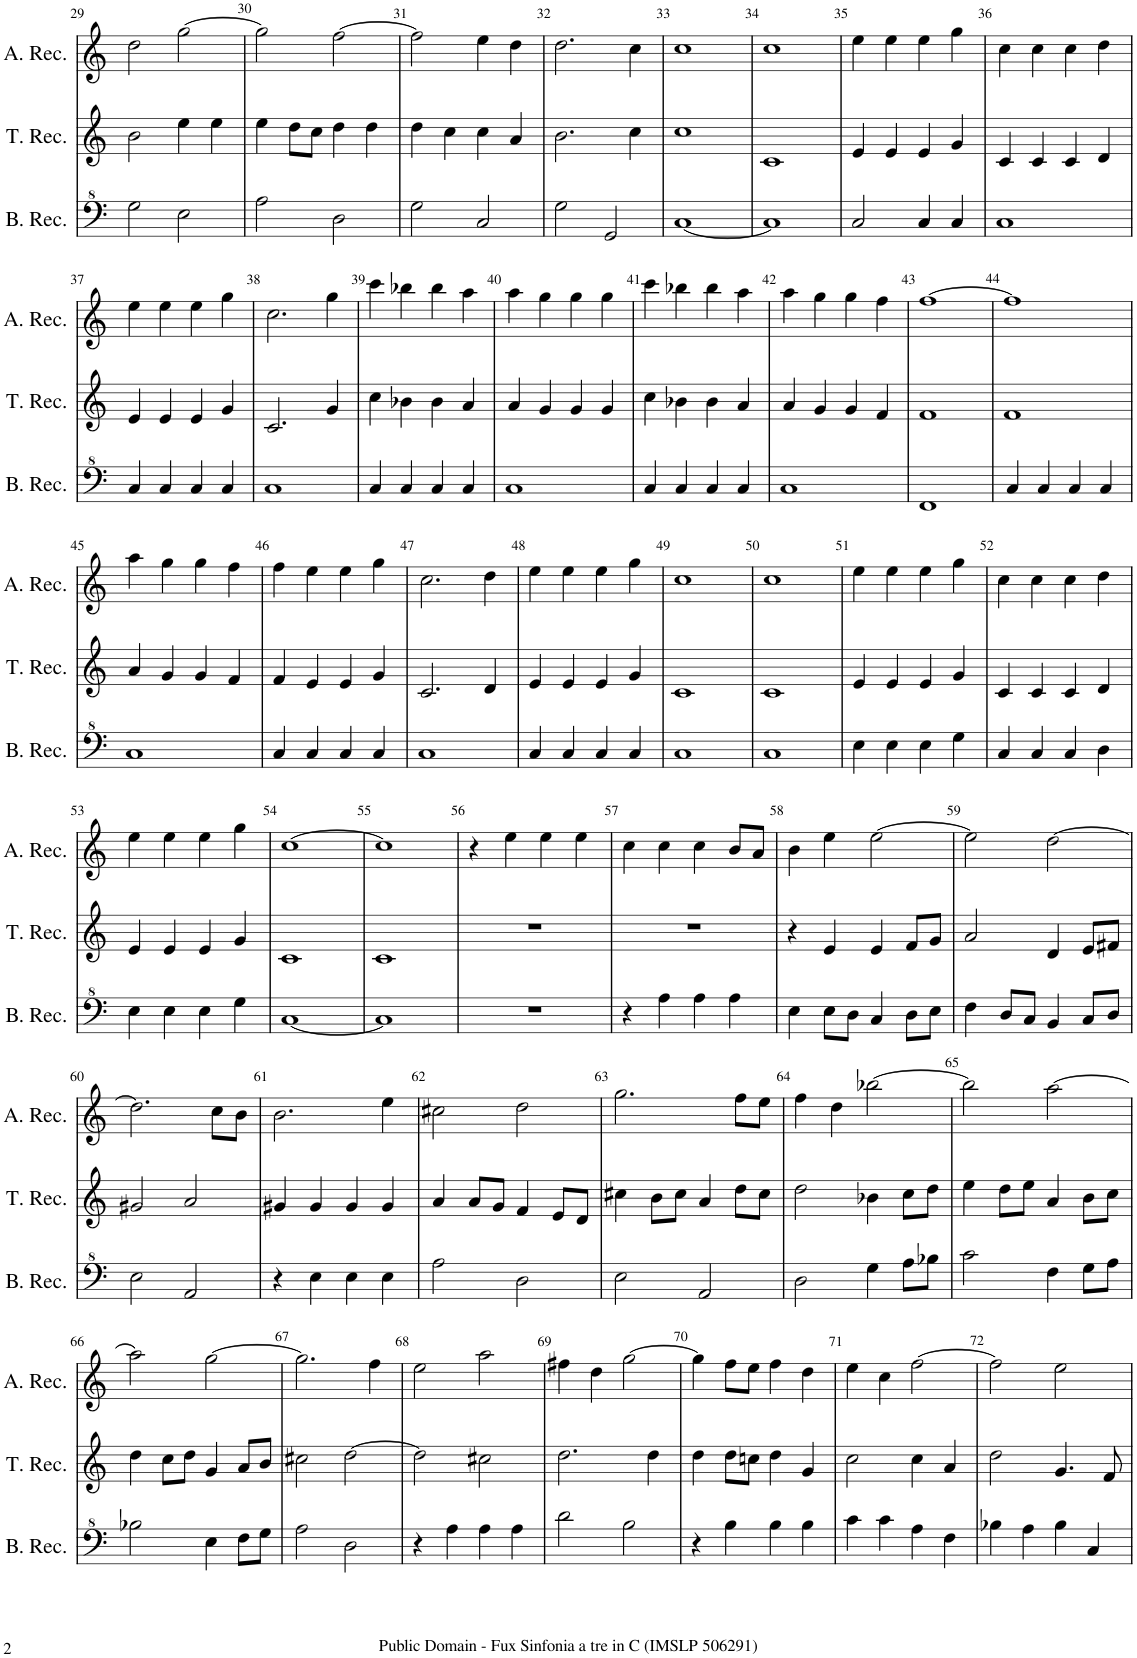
**kern	**kern	**kern
*part3	*part2	*part1
*staff3	*staff2	*staff1
*I"Bass Recorder	*I"Tenor Recorder	*I"Alto Recorder
*I'B. Rec.	*I'T. Rec.	*I'A. Rec.
!!LO:PB:g=z
*clefF^4	*clefG2	*clefG2
*k[]	*k[]	*k[]
*M2/2	*M2/2	*M2/2
*met(c|)	*met(c|)	*met(c|)
=29	=29	=29
2g\	2b\	2dd\
2e\	4ee\	[2gg\
.	4ee\	.
=30	=30	=30
2a\	4ee\	2gg\]
.	8dd\L	.
.	8cc\J	.
2d\	4dd\	[2ff\
.	4dd\	.
=31	=31	=31
2g\	4dd\	2ff\]
.	4cc\	.
2c/	4cc\	4ee\
.	4a/	4dd\
=32	=32	=32
2g\	2.b\	2.dd\
2G/	.	.
.	4cc\	4cc\
=33	=33	=33
[1c	1cc	1cc
=34	=34	=34
1c]	1c	1cc
=35	=35	=35
2c/	4e/	4ee\
.	4e/	4ee\
4c/	4e/	4ee\
4c/	4g/	4gg\
=36	=36	=36
1c	4c/	4cc\
.	4c/	4cc\
.	4c/	4cc\
.	4d/	4dd\
!!LO:LB:g=z
=37	=37	=37
4c/	4e/	4ee\
4c/	4e/	4ee\
4c/	4e/	4ee\
4c/	4g/	4gg\
=38	=38	=38
1c	2.c/	2.cc\
.	4g/	4gg\
=39	=39	=39
4c/	4cc\	4ccc\
4c/	4b-X\	4bb-X\
4c/	4b-\	4bb-\
4c/	4a/	4aa\
=40	=40	=40
1c	4a/	4aa\
.	4g/	4gg\
.	4g/	4gg\
.	4g/	4gg\
=41	=41	=41
4c/	4cc\	4ccc\
4c/	4b-X\	4bb-X\
4c/	4b-\	4bb-\
4c/	4a/	4aa\
=42	=42	=42
1c	4a/	4aa\
.	4g/	4gg\
.	4g/	4gg\
.	4f/	4ff\
=43	=43	=43
1F	1f	[1ff
=44	=44	=44
4c/	1f	1ff]
4c/	.	.
4c/	.	.
4c/	.	.
!!LO:LB:g=z
=45	=45	=45
1c	4a/	4aa\
.	4g/	4gg\
.	4g/	4gg\
.	4f/	4ff\
=46	=46	=46
4c/	4f/	4ff\
4c/	4e/	4ee\
4c/	4e/	4ee\
4c/	4g/	4gg\
=47	=47	=47
1c	2.c/	2.cc\
.	4d/	4dd\
=48	=48	=48
4c/	4e/	4ee\
4c/	4e/	4ee\
4c/	4e/	4ee\
4c/	4g/	4gg\
=49	=49	=49
1c	1c	1cc
=50	=50	=50
1c	1c	1cc
=51	=51	=51
4e\	4e/	4ee\
4e\	4e/	4ee\
4e\	4e/	4ee\
4g\	4g/	4gg\
=52	=52	=52
4c/	4c/	4cc\
4c/	4c/	4cc\
4c/	4c/	4cc\
4d\	4d/	4dd\
!!LO:LB:g=z
=53	=53	=53
4e\	4e/	4ee\
4e\	4e/	4ee\
4e\	4e/	4ee\
4g\	4g/	4gg\
=54	=54	=54
[1c	1c	[1cc
=55	=55	=55
1c]	1c	1cc]
=56	=56	=56
1r	1r	4r
.	.	4ee\
.	.	4ee\
.	.	4ee\
=57	=57	=57
4r	1r	4cc\
4a\	.	4cc\
4a\	.	4cc\
4a\	.	8b/L
.	.	8a/J
=58	=58	=58
4e\	4r	4b\
8e\L	4e/	4ee\
8d\J	.	.
4c/	4e/	[2ee\
8d\L	8f/L	.
8e\J	8g/J	.
=59	=59	=59
4f\	2a/	2ee\]
8d/L	.	.
8c/J	.	.
4B/	4d/	[2dd\
8c/L	8e/L	.
8d/J	8f#X/J	.
!!LO:LB:g=z
=60	=60	=60
2e\	2g#X/	2.dd\]
2A/	2a/	.
.	.	8cc\L
.	.	8b\J
=61	=61	=61
4r	4g#X/	2.b\
4e\	4g#/	.
4e\	4g#/	.
4e\	4g#/	4ee\
=62	=62	=62
2a\	4a/	2cc#X\
.	8a/L	.
.	8g/J	.
2d\	4f/	2dd\
.	8e/L	.
.	8d/J	.
=63	=63	=63
2e\	4cc#X\	2.gg\
.	8b\L	.
.	8cc#\J	.
2A/	4a/	.
.	8dd\L	8ff\L
.	8cc#\J	8ee\J
=64	=64	=64
2d\	2dd\	4ff\
.	.	4dd\
4g\	4b-X\	[2bb-X\
8a\L	8cc\L	.
8b-X\J	8dd\J	.
=65	=65	=65
2cc\	4ee\	2bb-\]
.	8dd\L	.
.	8ee\J	.
4f\	4a/	[2aa\
8g\L	8b\L	.
8a\J	8cc\J	.
!!LO:LB:g=z
=66	=66	=66
2b-X\	4dd\	2aa\]
.	8cc\L	.
.	8dd\J	.
4e\	4g/	[2gg\
8f\L	8a/L	.
8g\J	8b/J	.
=67	=67	=67
2a\	2cc#X\	2.gg\]
2d\	[2dd\	.
.	.	4ff\
=68	=68	=68
4r	2dd\]	2ee\
4a\	.	.
4a\	2cc#X\	2aa\
4a\	.	.
=69	=69	=69
2dd\	2.dd\	4ff#X\
.	.	4dd\
2b\	.	[2gg\
.	4dd\	.
=70	=70	=70
4r	4dd\	4gg\]
4b\	8dd\L	8ff\L
.	8ccn\J	8ee\J
4b\	4dd\	4ff\
4b\	4g/	4dd\
=71	=71	=71
4cc\	2cc\	4ee\
4cc\	.	4cc\
4a\	4cc\	[2ff\
4f\	4a/	.
=72	=72	=72
4b-X\	2dd\	2ff\]
4a\	.	.
4b-\	4.g/	2ee\
4c/	.	.
.	8f/	.
=	=	=
*-	*-	*-
